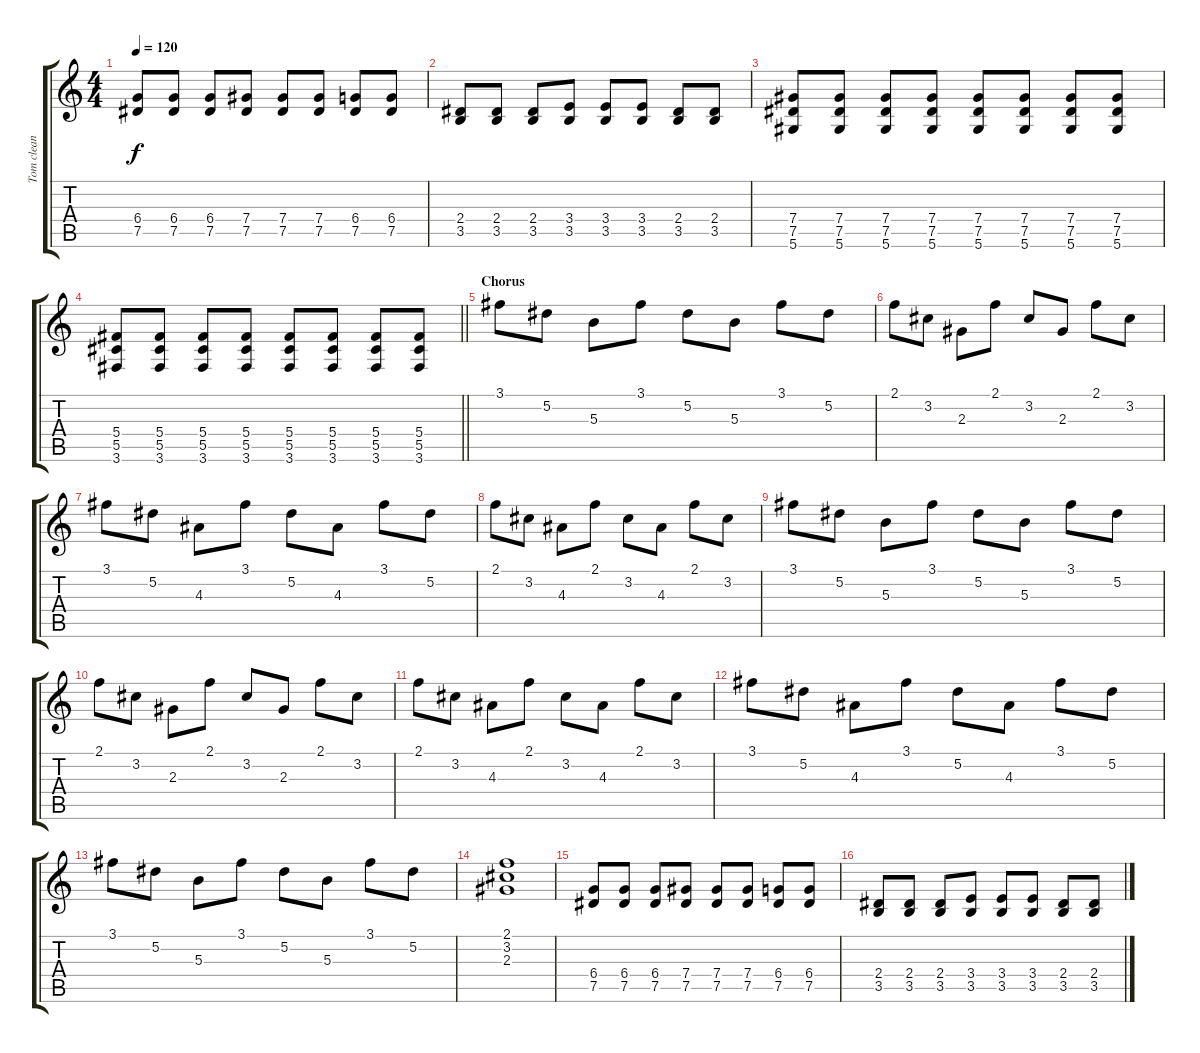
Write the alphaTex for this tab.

\track ("Tom clean" "Tom clean") {instrument acousticguitarsteel}
\staff {score tabs}
\tuning (Eb4 Bb3 Gb3 Db3 Ab2 Eb2) {hide}
\ts (4 4)
\tempo 120
\clef g2
\ks c
(6.4 7.5).8{dy f} (6.4 7.5).8 (6.4 7.5).8 (7.4 7.5).8 (7.4 7.5).8 (7.4 7.5).8 (6.4 7.5).8 (6.4 7.5).8 |
(2.4 3.5).8 (2.4 3.5).8 (2.4 3.5).8 (3.4 3.5).8 (3.4 3.5).8 (3.4 3.5).8 (2.4 3.5).8 (2.4 3.5).8 |
(7.4 7.5 5.6).8 (7.4 7.5 5.6).8 (7.4 7.5 5.6).8 (7.4 7.5 5.6).8 (7.4 7.5 5.6).8 (7.4 7.5 5.6).8 (7.4 7.5 5.6).8 (7.4 7.5 5.6).8 |
\barLineRight lightlight
(5.4 5.5 3.6).8 (5.4 5.5 3.6).8 (5.4 5.5 3.6).8 (5.4 5.5 3.6).8 (5.4 5.5 3.6).8 (5.4 5.5 3.6).8 (5.4 5.5 3.6).8 (5.4 5.5 3.6).8 |
\section ("" "Chorus")
3.1.8 5.2.8 5.3.8 3.1.8 5.2.8 5.3.8 3.1.8 5.2.8 |
2.1.8 3.2.8 2.3.8 2.1.8 3.2.8 2.3.8 2.1.8 3.2.8 |
3.1.8 5.2.8 4.3.8 3.1.8 5.2.8 4.3.8 3.1.8 5.2.8 |
2.1.8 3.2.8 4.3.8 2.1.8 3.2.8 4.3.8 2.1.8 3.2.8 |
3.1.8 5.2.8 5.3.8 3.1.8 5.2.8 5.3.8 3.1.8 5.2.8 |
2.1.8 3.2.8 2.3.8 2.1.8 3.2.8 2.3.8 2.1.8 3.2.8 |
2.1.8 3.2.8 4.3.8 2.1.8 3.2.8 4.3.8 2.1.8 3.2.8 |
3.1.8 5.2.8 4.3.8 3.1.8 5.2.8 4.3.8 3.1.8 5.2.8 |
3.1.8 5.2.8 5.3.8 3.1.8 5.2.8 5.3.8 3.1.8 5.2.8 |
(2.1 3.2 2.3).1 |
(6.4 7.5).8 (6.4 7.5).8 (6.4 7.5).8 (7.4 7.5).8 (7.4 7.5).8 (7.4 7.5).8 (6.4 7.5).8 (6.4 7.5).8 |
(2.4 3.5).8 (2.4 3.5).8 (2.4 3.5).8 (3.4 3.5).8 (3.4 3.5).8 (3.4 3.5).8 (2.4 3.5).8 (2.4 3.5).8
